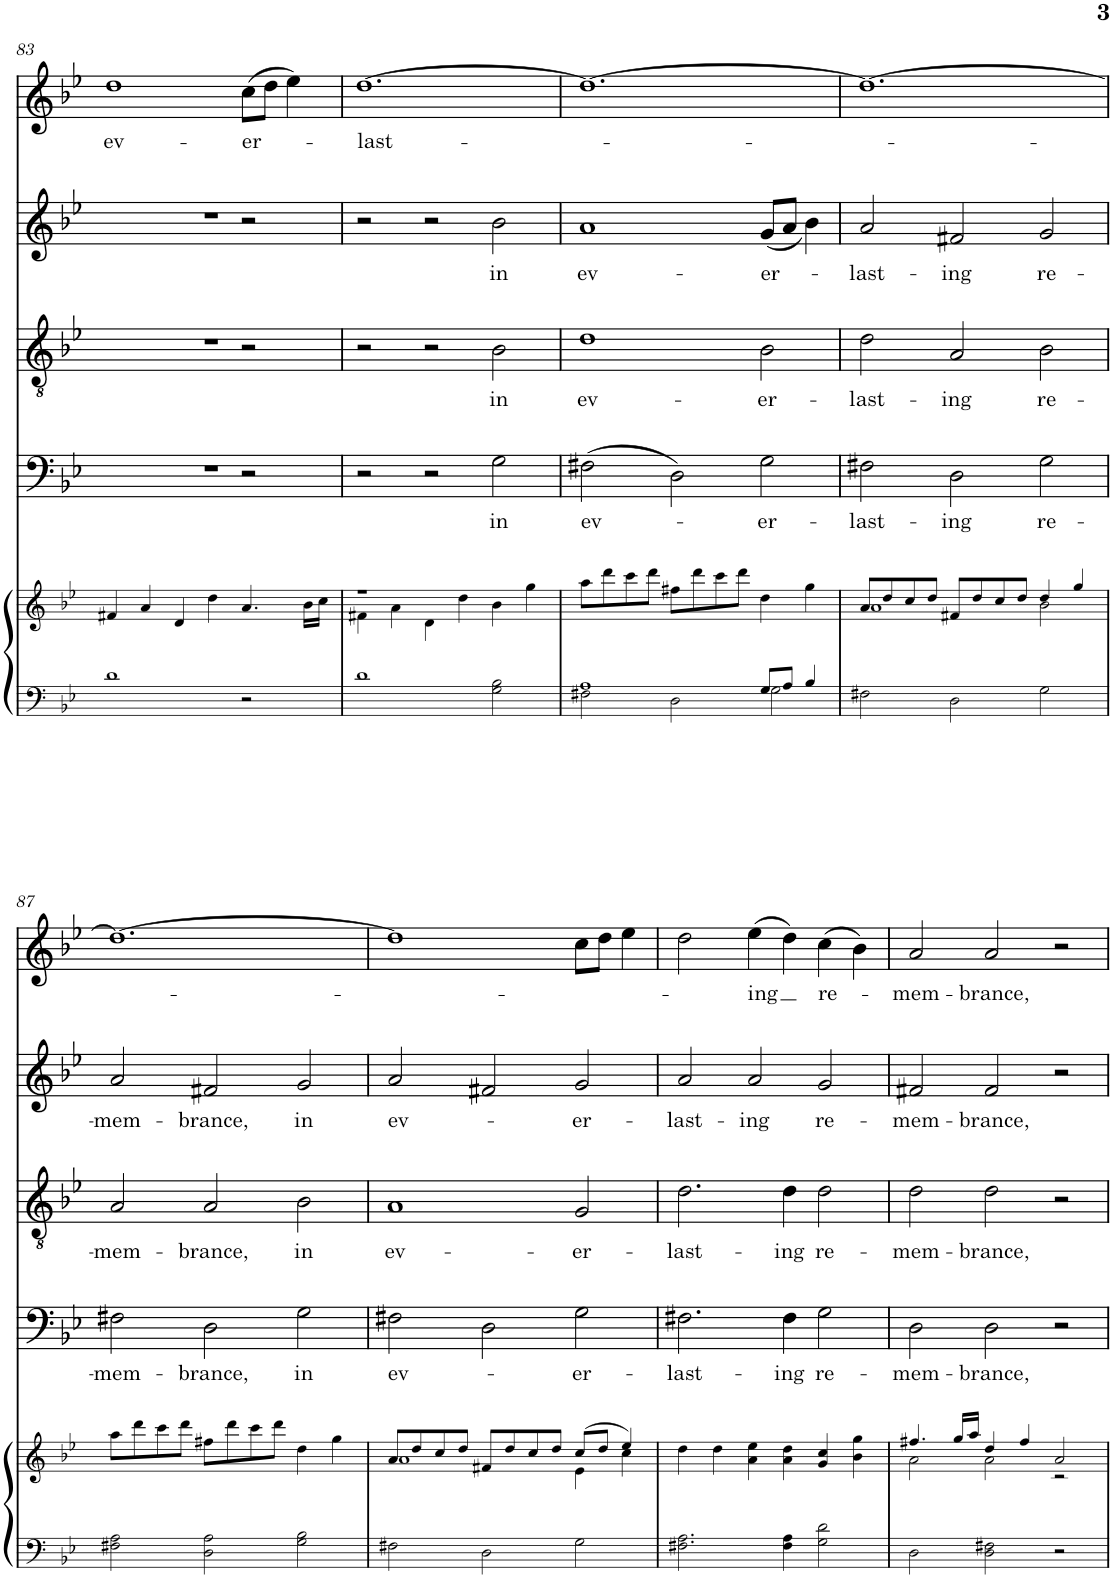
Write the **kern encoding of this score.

**kern	**kern	**kern	**text	**kern	**text	**kern	**text	**kern	**text
*part5	*part5	*part4	*part4	*part3	*part3	*part2	*part2	*part1	*part1
*staff6	*staff5	*staff4	*staff4	*staff3	*staff3	*staff2	*staff2	*staff1	*staff1
*I"Track 5	*	*I"Basso	*	*I"Tenore	*	*I"Alto	*	*I"Canto I, II	*
!!LO:PB:g=z
*clefF4	*clefG2	*clefF4	*	*clefGv2	*	*clefG2	*	*clefG2	*
*k[b-e-]	*k[b-e-]	*k[b-e-]	*	*k[b-e-]	*	*k[b-e-]	*	*k[b-e-]	*
*M3/2	*M3/2	*M3/2	*	*M3/2	*	*M3/2	*	*M3/2	*
=83	=83	=83	=83	=83	=83	=83	=83	=83	=83
!	!	!	!	!	!	!	!	!	!LO:LY:b
1d-	4fn/	1.r	.	1.r	.	1.r	.	1dd-	ev-
.	4a-/	.	.	.	.	.	.	.	.
.	4d-/	.	.	.	.	.	.	.	.
.	4dd-\	.	.	.	.	.	.	.	.
!	!	!	!	!	!	!	!	!	!LO:LY:b
2r	4.a-/	.	.	.	.	.	.	(>8cc-\L	-er-
.	.	.	.	.	.	.	.	8dd-\J	.
.	.	.	.	.	.	.	.	4ee--\)	.
.	16b--\LL	.	.	.	.	.	.	.	.
.	16cc-\JJ	.	.	.	.	.	.	.	.
2ryy	2ryy	2r	.	2r	.	2r	.	2ryy	.
=84	=84	=84	=84	=84	=84	=84	=84	=84	=84
*	*^	*	*	*	*	*	*	*	*
!	!	!	!	!	!	!	!	!	!	!LO:LY:b
1d-	1r	4fn\	2r	.	2r	.	2r	.	[1.dd-	last-
.	.	4a-\	.	.	.	.	.	.	.	.
.	.	4d-\	2r	.	2r	.	2r	.	.	.
.	.	4dd-\	.	.	.	.	.	.	.	.
!	!	!	!	!LO:LY:b	!	!LO:LY:b	!	!LO:LY:b	!	!
2G-\ 2B--\	2ryy	4b--\	2G-\	in	2B--\	in	2b--\	in	.	.
.	.	4gg-\	.	.	.	.	.	.	.	.
=85	=85	=85	=85	=85	=85	=85	=85	=85	=85	=85
*^	*	*	*	*	*	*	*	*	*	*
!	!	!	!	!	!LO:LY:b	!	!LO:LY:b	!	!LO:LY:b	!	!
*	*	*v	*v	*	*	*	*	*	*	*	*
1A-	2Fn\	8aa-\L	(>2Fn\	ev-	1d-	ev-	1a-	ev-	1.dd-_	.
.	.	8ddd-\	.	.	.	.	.	.	.	.
.	.	8ccc-\	.	.	.	.	.	.	.	.
.	.	8ddd-\J	.	.	.	.	.	.	.	.
.	2D-\	8ffn\L	2D-\)	.	.	.	.	.	.	.
.	.	8ddd-\	.	.	.	.	.	.	.	.
.	.	8ccc-\	.	.	.	.	.	.	.	.
.	.	8ddd-\J	.	.	.	.	.	.	.	.
!	!	!	!	!LO:LY:b	!	!LO:LY:b	!	!LO:LY:b	!	!
8G-/L	2G-\	4dd-\	2G-\	er-	2B--\	-er-	(<8g-/L	-er-	.	.
8A-/J	.	.	.	.	.	.	8a-/J	.	.	.
4B--/	.	4gg-\	.	.	.	.	4b--\)	.	.	.
*v	*v	*	*	*	*	*	*	*	*	*
=86	=86	=86	=86	=86	=86	=86	=86	=86	=86
*	*^	*	*	*	*	*	*	*	*
!	!	!	!	!LO:LY:b	!	!LO:LY:b	!	!LO:LY:b	!	!
2Fn\	8a-/L	1a-	2Fn\	-last-	2d-\	-last-	2a-/	last-	1.dd-_	.
.	8dd-/	.	.	.	.	.	.	.	.	.
.	8cc-/	.	.	.	.	.	.	.	.	.
.	8dd-/J	.	.	.	.	.	.	.	.	.
!	!	!	!	!LO:LY:b	!	!LO:LY:b	!	!LO:LY:b	!	!
2D-\	8fn/L	.	2D-\	-ing	2A-/	-ing	2fn/	-ing	.	.
.	8dd-/	.	.	.	.	.	.	.	.	.
.	8cc-/	.	.	.	.	.	.	.	.	.
.	8dd-/J	.	.	.	.	.	.	.	.	.
!	!	!	!	!LO:LY:b	!	!LO:LY:b	!	!LO:LY:b	!	!
2G-\	4dd-/	2b--\	2G-\	re-	2B--\	re-	2g-/	re-	.	.
.	4gg-/	.	.	.	.	.	.	.	.	.
*	*v	*v	*	*	*	*	*	*	*	*
!!LO:LB:g=z
=87	=87	=87	=87	=87	=87	=87	=87	=87	=87
!	!	!	!LO:LY:b	!	!LO:LY:b	!	!LO:LY:b	!	!
2Fn\ 2A-\	8aa-\L	2Fn\	-mem-	2A-/	-mem-	2a-/	-mem-	1.dd-_	.
.	8ddd-\	.	.	.	.	.	.	.	.
.	8ccc-\	.	.	.	.	.	.	.	.
.	8ddd-\J	.	.	.	.	.	.	.	.
!	!	!	!LO:LY:b	!	!LO:LY:b	!	!LO:LY:b	!	!
2D-\ 2A-\	8ffn\L	2D-\	-brance,	2A-/	-brance,	2fn/	-brance,	.	.
.	8ddd-\	.	.	.	.	.	.	.	.
.	8ccc-\	.	.	.	.	.	.	.	.
.	8ddd-\J	.	.	.	.	.	.	.	.
!	!	!	!LO:LY:b	!	!LO:LY:b	!	!LO:LY:b	!	!
2G-\ 2B--\	4dd-\	2G-\	in	2B--\	in	2g-/	in	.	.
.	4gg-\	.	.	.	.	.	.	.	.
=88	=88	=88	=88	=88	=88	=88	=88	=88	=88
*	*^	*	*	*	*	*	*	*	*
!	!	!	!	!LO:LY:b	!	!LO:LY:b	!	!LO:LY:b	!	!
2Fn\	8a-/L	1a-	2Fn\	ev-	1A-	ev-	2a-/	ev-	1dd-]	.
.	8dd-/	.	.	.	.	.	.	.	.	.
.	8cc-/	.	.	.	.	.	.	.	.	.
.	8dd-/J	.	.	.	.	.	.	.	.	.
2D-\	8fn/L	.	2D-\	.	.	.	2fn/	.	.	.
.	8dd-/	.	.	.	.	.	.	.	.	.
.	8cc-/	.	.	.	.	.	.	.	.	.
.	8dd-/J	.	.	.	.	.	.	.	.	.
!	!	!	!	!LO:LY:b	!	!LO:LY:b	!	!LO:LY:b	!	!
2G-\	(>8cc-/L	4e--\	2G-\	er-	2G-/	-er-	2g-/	er-	8cc-\L	.
.	8dd-/J	.	.	.	.	.	.	.	8dd-\J	.
.	4ee--/)	4cc-\	.	.	.	.	.	.	4ee--\	.
=89	=89	=89	=89	=89	=89	=89	=89	=89	=89	=89
!	!	!	!	!LO:LY:b	!	!LO:LY:b	!	!LO:LY:b	!	!
*	*v	*v	*	*	*	*	*	*	*	*
2.Fn\ 2.A-\	4dd-\	2.Fn\	-last-	2.d-\	-last-	2a-/	-last-	2dd-\	.
.	4dd-\	.	.	.	.	.	.	.	.
!	!	!	!	!	!	!	!LO:LY:b	!	!LO:LY:b
.	4a-\ 4ee--\	.	.	.	.	2a-/	-ing	(>4ee--\	ing
!	!	!	!LO:LY:b	!	!LO:LY:b	!	!	!	!
4F\ 4A-\	4a-\ 4dd-\	4F\	-ing	4d-\	-ing	.	.	4dd-\)	.
!	!	!	!LO:LY:b	!	!LO:LY:b	!	!LO:LY:b	!	!LO:LY:b
2G-\ 2d-\	4g-/ 4cc-/	2G-\	re-	2d-\	re-	2g-/	re-	(>4cc-\	re-
.	4b--\ 4gg-\	.	.	.	.	.	.	4b--\)	.
=90	=90	=90	=90	=90	=90	=90	=90	=90	=90
*	*^	*	*	*	*	*	*	*	*
!	!	!	!	!LO:LY:b	!	!LO:LY:b	!	!LO:LY:b	!	!LO:LY:b
2D-\	4.ffn/	2a-\	2D-\	-mem-	2d-\	-mem-	2fn/	-mem-	2a-/	mem-
.	16gg-/LL	.	.	.	.	.	.	.	.	.
.	16aa-/JJ	.	.	.	.	.	.	.	.	.
!	!	!	!	!LO:LY:b	!	!LO:LY:b	!	!LO:LY:b	!	!LO:LY:b
2D-\ 2Fn\	4dd-/	2a-\	2D-\	-brance,	2d-\	-brance,	2f/	-brance,	2a-/	-brance,
.	4ff/	.	.	.	.	.	.	.	.	.
2r	2a-/	2r	2r	.	2r	.	2r	.	2r	.
*	*v	*v	*	*	*	*	*	*	*	*
=	=	=	=	=	=	=	=	=	=
*-	*-	*-	*-	*-	*-	*-	*-	*-	*-
